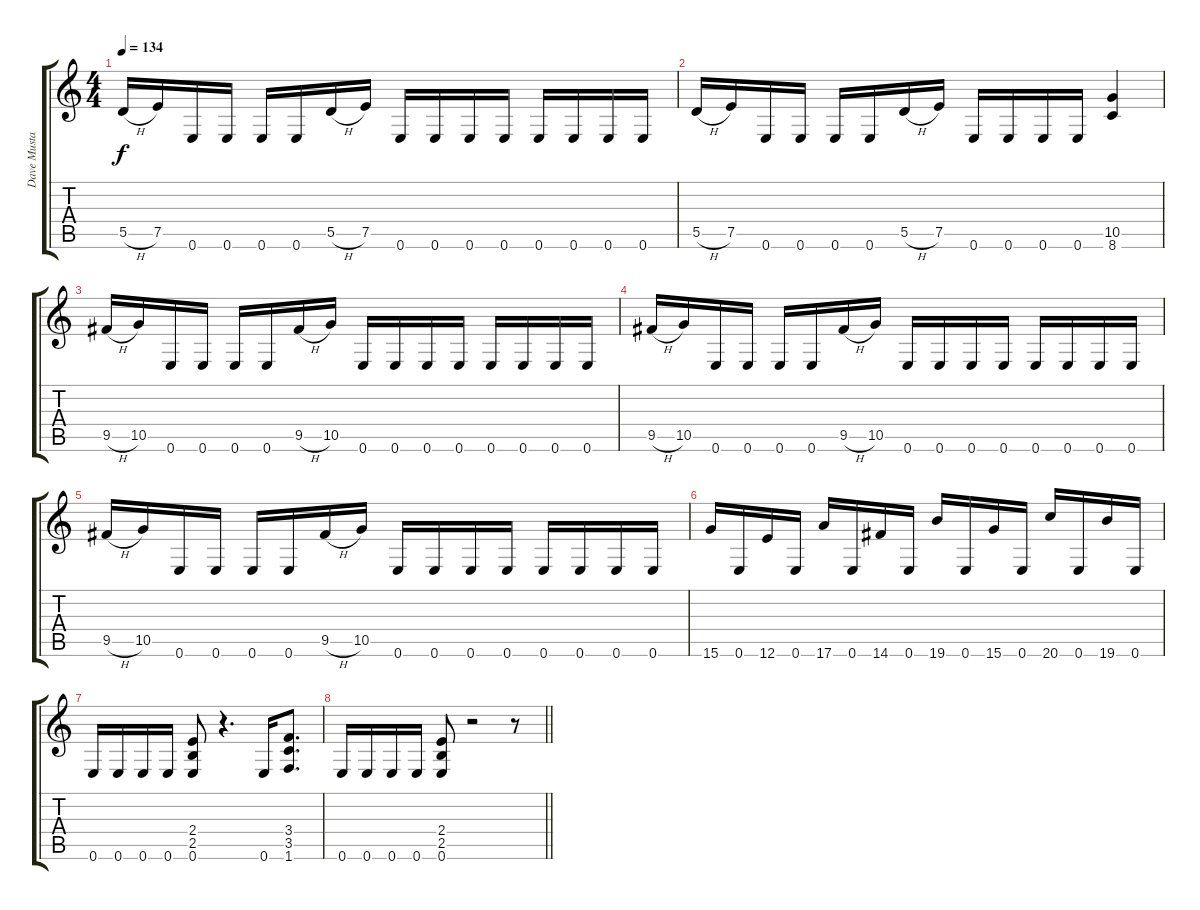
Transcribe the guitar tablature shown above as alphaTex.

\track ("Dave Mustaine" "Dave Musta") {instrument overdrivenguitar}
\staff {score tabs}
\tuning (E4 B3 G3 D3 A2 E2) {hide}
\ts (4 4)
\tempo 134
\clef g2
\ks c
5.5{h}.16{dy f} 7.5.16 0.6.16 0.6.16 0.6.16 0.6.16 5.5{h}.16 7.5.16 0.6.16 0.6.16 0.6.16 0.6.16 0.6.16 0.6.16 0.6.16 0.6.16 |
5.5{h}.16 7.5.16 0.6.16 0.6.16 0.6.16 0.6.16 5.5{h}.16 7.5.16 0.6.16 0.6.16 0.6.16 0.6.16 (10.5 8.6).4 |
9.5{h}.16 10.5.16 0.6.16 0.6.16 0.6.16 0.6.16 9.5{h}.16 10.5.16 0.6.16 0.6.16 0.6.16 0.6.16 0.6.16 0.6.16 0.6.16 0.6.16 |
9.5{h}.16 10.5.16 0.6.16 0.6.16 0.6.16 0.6.16 9.5{h}.16 10.5.16 0.6.16 0.6.16 0.6.16 0.6.16 0.6.16 0.6.16 0.6.16 0.6.16 |
9.5{h}.16 10.5.16 0.6.16 0.6.16 0.6.16 0.6.16 9.5{h}.16 10.5.16 0.6.16 0.6.16 0.6.16 0.6.16 0.6.16 0.6.16 0.6.16 0.6.16 |
15.6.16 0.6.16 12.6.16 0.6.16 17.6.16 0.6.16 14.6.16 0.6.16 19.6.16 0.6.16 15.6.16 0.6.16 20.6.16 0.6.16 19.6.16 0.6.16 |
0.6.16 0.6.16 0.6.16 0.6.16 (2.4 2.5 0.6).8 r.4{d} 0.6.16 (3.4 3.5 1.6).8{d} |
\barLineRight lightlight
0.6.16 0.6.16 0.6.16 0.6.16 (2.4 2.5 0.6).8 r.2 r.8
